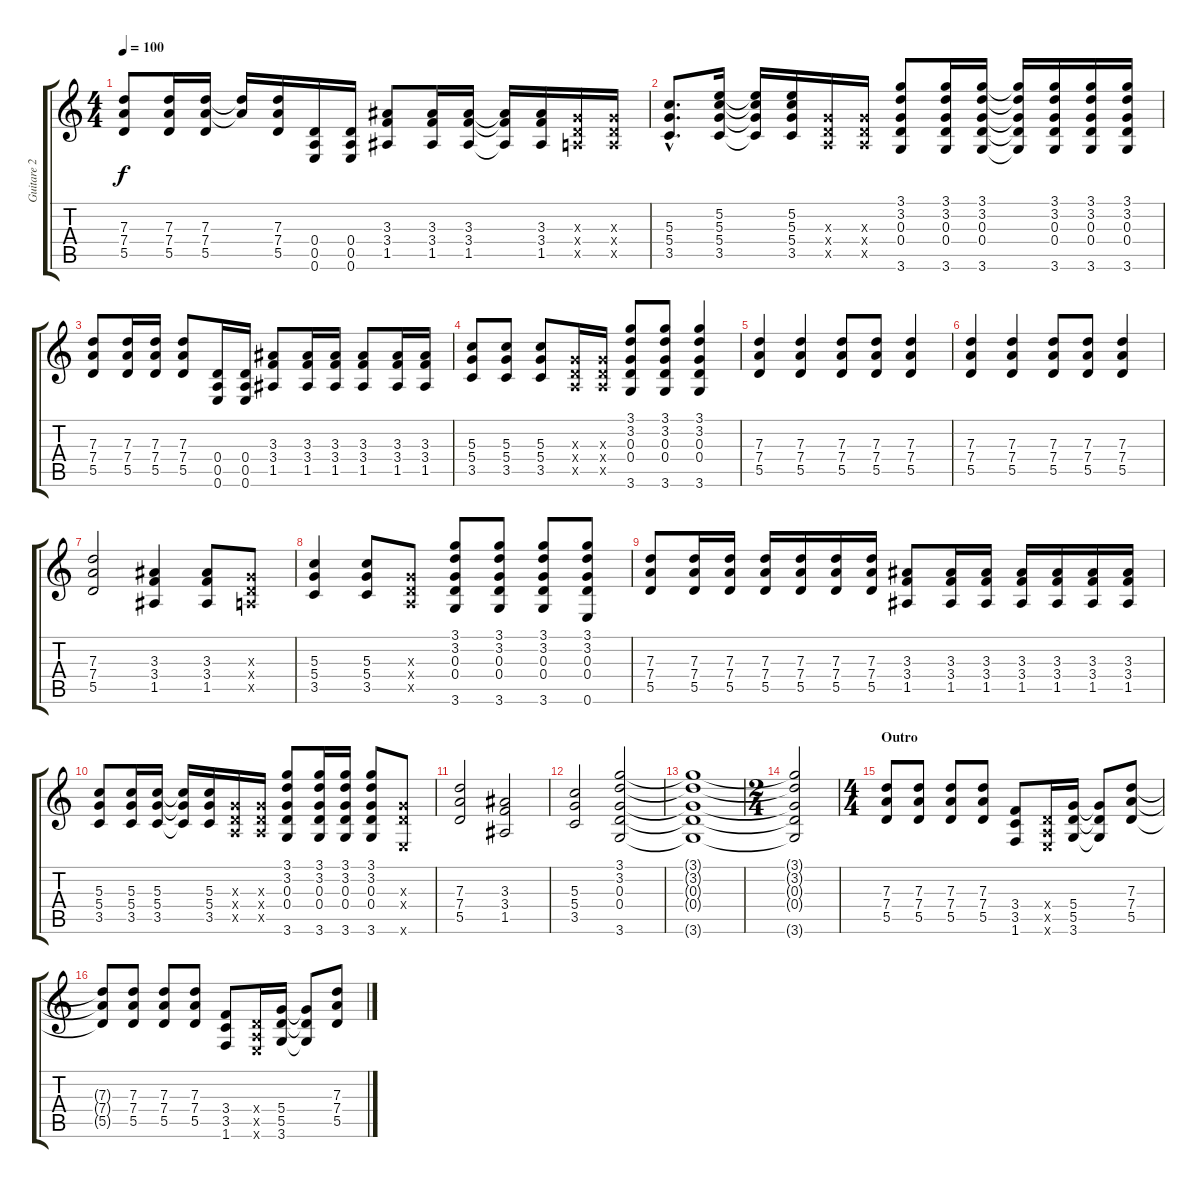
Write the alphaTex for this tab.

\track ("Guitare 2" "Guitare 2") {instrument distortionguitar}
\staff {score tabs}
\tuning (E4 B3 G3 D3 A2 E2) {hide}
\ts (4 4)
\tempo 100
\clef g2
\ks c
(7.3 7.4 5.5).8{dy f} (7.3 7.4 5.5).16 (7.3 7.4 5.5).16 (7.3{t} 7.4{t}).16 (7.3 7.4 5.5).16 (0.4 0.5 0.6).16 (0.4 0.5 0.6).16 (3.3 3.4 1.5).8 (3.3 3.4 1.5).16 (3.3 3.4 1.5).16 (3.3{t} 3.4{t} 1.5{t}).16 (3.3 3.4 1.5).16 (0.3{x} 0.4{x} 0.5{x}).16 (0.3{x} 0.4{x} 0.5{x}).16 |
(5.3{hac} 5.4{hac} 3.5{hac}).8{d} (5.2 5.3 5.4 3.5).16 (5.2{t} 5.3{t} 5.4{t} 3.5{t}).16 (5.2 5.3 5.4 3.5).16 (0.3{x} 0.4{x} 0.5{x}).16 (0.3{x} 0.4{x} 0.5{x}).16 (3.1 3.2 0.3 0.4 3.6).8 (3.1 3.2 0.3 0.4 3.6).16 (3.1 3.2 0.3 0.4 3.6).16 (3.1{t} 3.2{t} 0.3{t} 0.4{t} 3.6{t}).16 (3.1 3.2 0.3 0.4 3.6).16 (3.1 3.2 0.3 0.4 3.6).16 (3.1 3.2 0.3 0.4 3.6).16 |
(7.3 7.4 5.5).8 (7.3 7.4 5.5).16 (7.3 7.4 5.5).16 (7.3 7.4 5.5).8 (0.4 0.5 0.6).16 (0.4 0.5 0.6).16 (3.3 3.4 1.5).8 (3.3 3.4 1.5).16 (3.3 3.4 1.5).16 (3.3 3.4 1.5).8 (3.3 3.4 1.5).16 (3.3 3.4 1.5).16 |
(5.3 5.4 3.5).8 (5.3 5.4 3.5).8 (5.3 5.4 3.5).8 (0.3{x} 0.4{x} 0.5{x}).16 (0.3{x} 0.4{x} 0.5{x}).16 (3.1 3.2 0.3 0.4 3.6).8 (3.1 3.2 0.3 0.4 3.6).8 (3.1 3.2 0.3 0.4 3.6).4 |
(7.3 7.4 5.5).4 (7.3 7.4 5.5).4 (7.3 7.4 5.5).8 (7.3 7.4 5.5).8 (7.3 7.4 5.5).4 |
(7.3 7.4 5.5).4 (7.3 7.4 5.5).4 (7.3 7.4 5.5).8 (7.3 7.4 5.5).8 (7.3 7.4 5.5).4 |
(7.3 7.4 5.5).2 (3.3 3.4 1.5).4 (3.3 3.4 1.5).8 (0.3{x} 0.4{x} 0.5{x}).8 |
(5.3 5.4 3.5).4 (5.3 5.4 3.5).8 (0.3{x} 0.4{x} 0.5{x}).8 (3.1 3.2 0.3 0.4 3.6).8 (3.1 3.2 0.3 0.4 3.6).8 (3.1 3.2 0.3 0.4 3.6).8 (3.1 3.2 0.3 0.4 0.6).8 |
(7.3 7.4 5.5).8 (7.3 7.4 5.5).16 (7.3 7.4 5.5).16 (7.3 7.4 5.5).16 (7.3 7.4 5.5).16 (7.3 7.4 5.5).16 (7.3 7.4 5.5).16 (3.3 3.4 1.5).8 (3.3 3.4 1.5).16 (3.3 3.4 1.5).16 (3.3 3.4 1.5).16 (3.3 3.4 1.5).16 (3.3 3.4 1.5).16 (3.3 3.4 1.5).16 |
(5.3 5.4 3.5).8 (5.3 5.4 3.5).16 (5.3 5.4 3.5).16 (5.3{t} 5.4{t} 3.5{t}).16 (5.3 5.4 3.5).16 (0.3{x} 0.4{x} 0.5{x}).16 (0.3{x} 0.4{x} 0.5{x}).16 (3.1 3.2 0.3 0.4 3.6).8 (3.1 3.2 0.3 0.4 3.6).16 (3.1 3.2 0.3 0.4 3.6).16 (3.1 3.2 0.3 0.4 3.6).8 (0.3{x} 0.4{x} 0.6{x}).8 |
(7.3 7.4 5.5).2 (3.3 3.4 1.5).2 |
(5.3 5.4 3.5).2 (3.1 3.2 0.3 0.4 3.6).2 |
(3.1{t} 3.2{t} 0.3{t} 0.4{t} 3.6{t}).1 |
\ts (2 4)
(3.1{t} 3.2{t} 0.3{t} 0.4{t} 3.6{t}).2 |
\ts (4 4)
\section ("" "Outro")
(7.3 7.4 5.5).8 (7.3 7.4 5.5).8 (7.3 7.4 5.5).8 (7.3 7.4 5.5).8 (3.4 3.5 1.6).8 (0.4{x} 0.5{x} 0.6{x}).16 (5.4 5.5 3.6).16 (5.4{t} 5.5{t} 3.6{t}).8 (7.3 7.4 5.5).8 |
(7.3{t} 7.4{t} 5.5{t}).8 (7.3 7.4 5.5).8 (7.3 7.4 5.5).8 (7.3 7.4 5.5).8 (3.4 3.5 1.6).8 (0.4{x} 0.5{x} 0.6{x}).16 (5.4 5.5 3.6).16 (5.4{t} 5.5{t} 3.6{t}).8 (7.3 7.4 5.5).8
